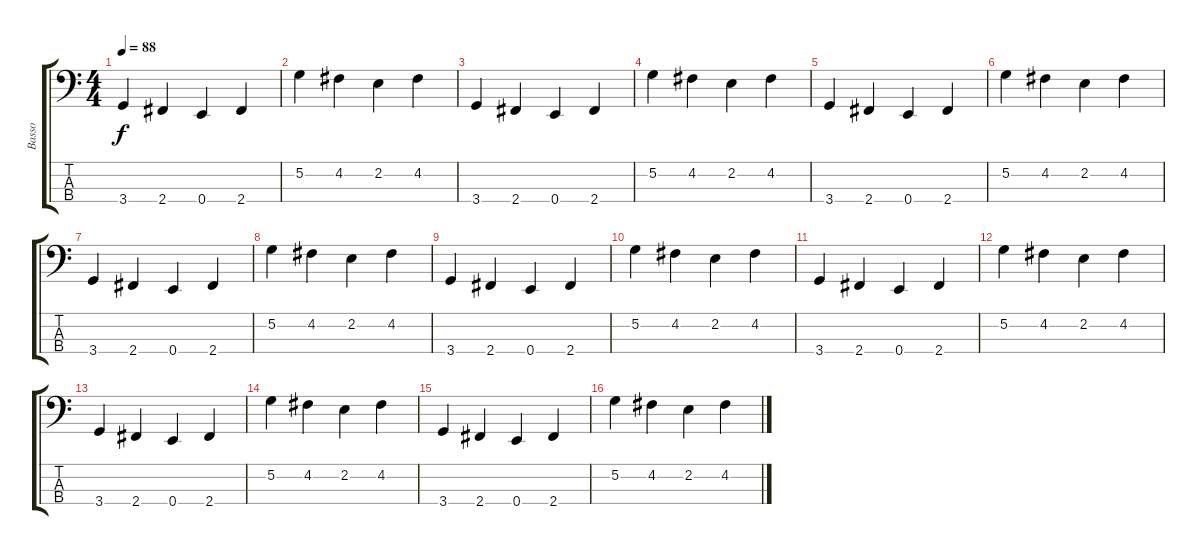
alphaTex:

\track ("Basso" "Basso") {instrument electricbasspick}
\staff {score tabs}
\tuning (G2 D2 A1 E1) {hide}
\ts (4 4)
\tempo 88
\clef f4
\ks c
3.4.4{dy f} 2.4.4 0.4.4 2.4.4 |
5.2.4 4.2.4 2.2.4 4.2.4 |
3.4.4 2.4.4 0.4.4 2.4.4 |
5.2.4 4.2.4 2.2.4 4.2.4 |
3.4.4 2.4.4 0.4.4 2.4.4 |
5.2.4 4.2.4 2.2.4 4.2.4 |
3.4.4 2.4.4 0.4.4 2.4.4 |
5.2.4 4.2.4 2.2.4 4.2.4 |
3.4.4 2.4.4 0.4.4 2.4.4 |
5.2.4 4.2.4 2.2.4 4.2.4 |
3.4.4 2.4.4 0.4.4 2.4.4 |
5.2.4 4.2.4 2.2.4 4.2.4 |
3.4.4 2.4.4 0.4.4 2.4.4 |
5.2.4 4.2.4 2.2.4 4.2.4 |
3.4.4 2.4.4 0.4.4 2.4.4 |
5.2.4 4.2.4 2.2.4 4.2.4
